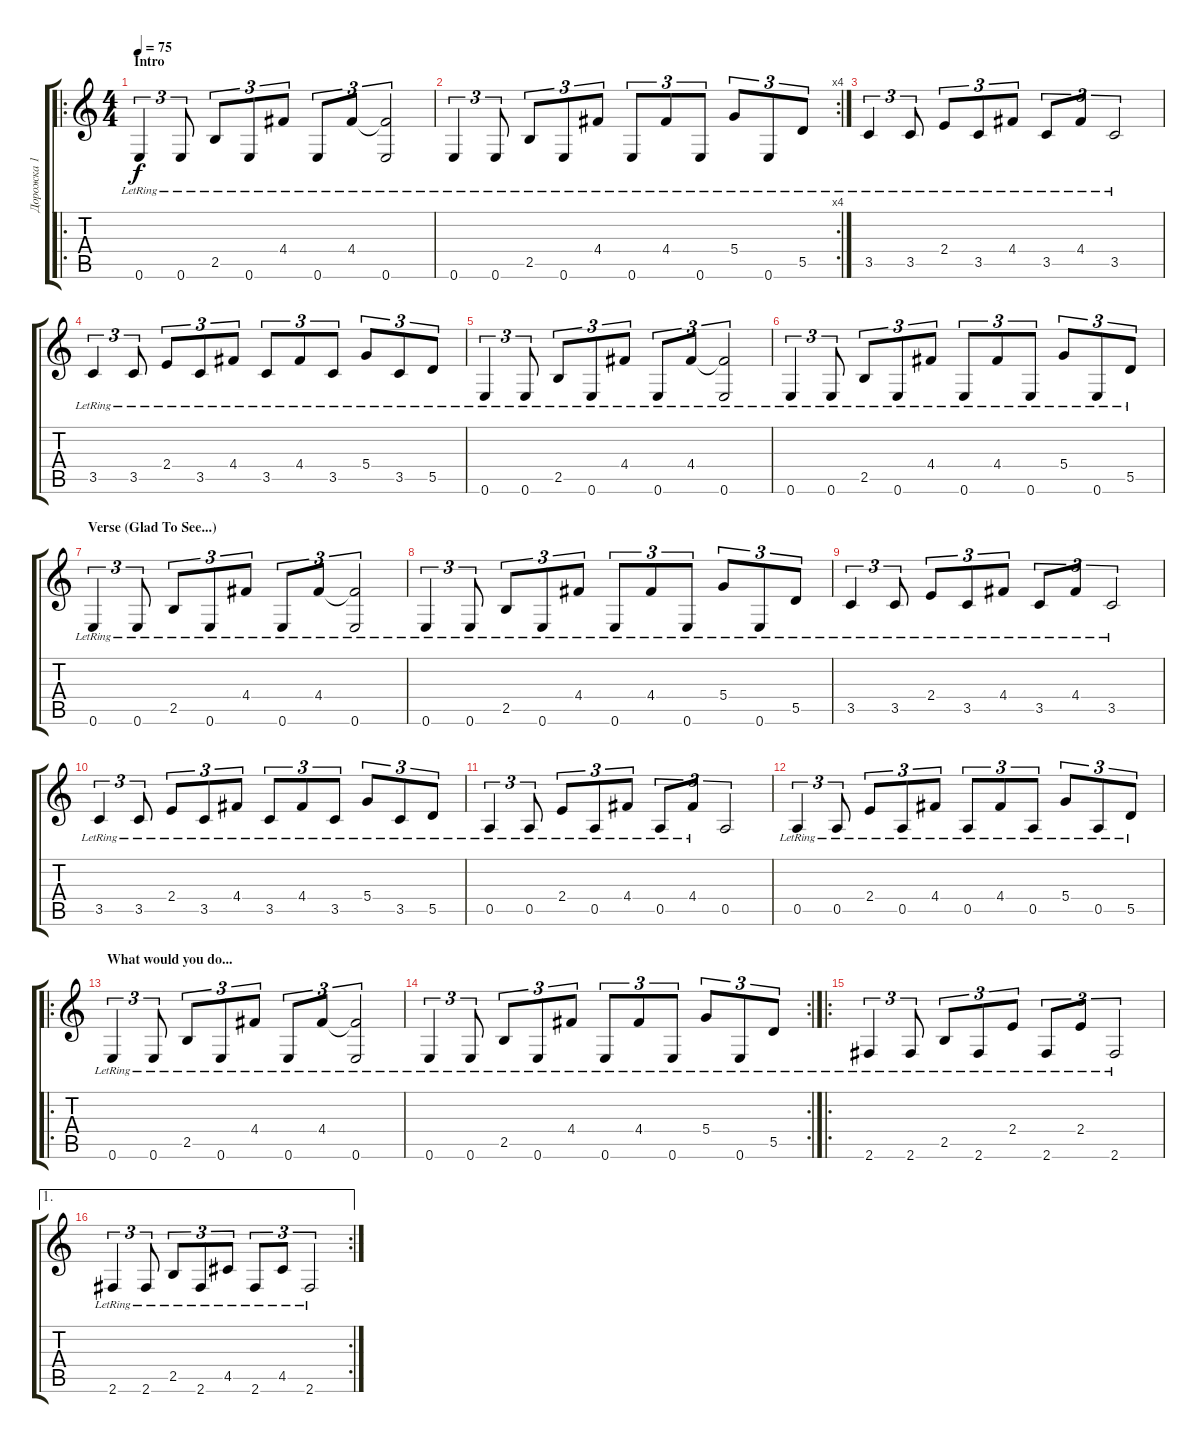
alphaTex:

\track ("Дорожка 1" "Дорожка 1") {instrument electricguitarjazz}
\staff {score tabs}
\tuning (E4 B3 G3 D3 A2 E2) {hide}
\ro
\ts (4 4)
\section ("" "Intro")
\tempo 75
\clef g2
\ks c
0.6{lr}.4{tu (3 2) dy f instrument electricguitarjazz} 0.6{lr}.8{tu (3 2)} 2.5{lr}.8{tu (3 2)} 0.6{lr}.8{tu (3 2)} 4.4{lr}.8{tu (3 2)} 0.6{lr}.8{tu (3 2)} 4.4{lr}.8{tu (3 2)} (4.4{t} 0.6{lr}).2{tu (3 2)} |
\rc 4
0.6{lr}.4{tu (3 2)} 0.6{lr}.8{tu (3 2)} 2.5{lr}.8{tu (3 2)} 0.6{lr}.8{tu (3 2)} 4.4{lr}.8{tu (3 2)} 0.6{lr}.8{tu (3 2)} 4.4{lr}.8{tu (3 2)} 0.6{lr}.8{tu (3 2)} 5.4{lr}.8{tu (3 2)} 0.6{lr}.8{tu (3 2)} 5.5{lr}.8{tu (3 2)} |
3.5{lr}.4{tu (3 2)} 3.5{lr}.8{tu (3 2)} 2.4{lr}.8{tu (3 2)} 3.5{lr}.8{tu (3 2)} 4.4{lr}.8{tu (3 2)} 3.5{lr}.8{tu (3 2)} 4.4{lr}.8{tu (3 2)} 3.5{lr}.2{tu (3 2)} |
3.5{lr}.4{tu (3 2)} 3.5{lr}.8{tu (3 2)} 2.4{lr}.8{tu (3 2)} 3.5{lr}.8{tu (3 2)} 4.4{lr}.8{tu (3 2)} 3.5{lr}.8{tu (3 2)} 4.4{lr}.8{tu (3 2)} 3.5{lr}.8{tu (3 2)} 5.4{lr}.8{tu (3 2)} 3.5{lr}.8{tu (3 2)} 5.5{lr}.8{tu (3 2)} |
0.6{lr}.4{tu (3 2)} 0.6{lr}.8{tu (3 2)} 2.5{lr}.8{tu (3 2)} 0.6{lr}.8{tu (3 2)} 4.4{lr}.8{tu (3 2)} 0.6{lr}.8{tu (3 2)} 4.4{lr}.8{tu (3 2)} (4.4{t} 0.6{lr}).2{tu (3 2)} |
0.6{lr}.4{tu (3 2)} 0.6{lr}.8{tu (3 2)} 2.5{lr}.8{tu (3 2)} 0.6{lr}.8{tu (3 2)} 4.4{lr}.8{tu (3 2)} 0.6{lr}.8{tu (3 2)} 4.4{lr}.8{tu (3 2)} 0.6{lr}.8{tu (3 2)} 5.4{lr}.8{tu (3 2)} 0.6{lr}.8{tu (3 2)} 5.5{lr}.8{tu (3 2)} |
\section ("" "Verse (Glad To See...)")
0.6{lr}.4{tu (3 2)} 0.6{lr}.8{tu (3 2)} 2.5{lr}.8{tu (3 2)} 0.6{lr}.8{tu (3 2)} 4.4{lr}.8{tu (3 2)} 0.6{lr}.8{tu (3 2)} 4.4{lr}.8{tu (3 2)} (4.4{t} 0.6{lr}).2{tu (3 2)} |
0.6{lr}.4{tu (3 2)} 0.6{lr}.8{tu (3 2)} 2.5{lr}.8{tu (3 2)} 0.6{lr}.8{tu (3 2)} 4.4{lr}.8{tu (3 2)} 0.6{lr}.8{tu (3 2)} 4.4{lr}.8{tu (3 2)} 0.6{lr}.8{tu (3 2)} 5.4{lr}.8{tu (3 2)} 0.6{lr}.8{tu (3 2)} 5.5{lr}.8{tu (3 2)} |
3.5{lr}.4{tu (3 2)} 3.5{lr}.8{tu (3 2)} 2.4{lr}.8{tu (3 2)} 3.5{lr}.8{tu (3 2)} 4.4{lr}.8{tu (3 2)} 3.5{lr}.8{tu (3 2)} 4.4{lr}.8{tu (3 2)} 3.5{lr}.2{tu (3 2)} |
3.5{lr}.4{tu (3 2)} 3.5{lr}.8{tu (3 2)} 2.4{lr}.8{tu (3 2)} 3.5{lr}.8{tu (3 2)} 4.4{lr}.8{tu (3 2)} 3.5{lr}.8{tu (3 2)} 4.4{lr}.8{tu (3 2)} 3.5{lr}.8{tu (3 2)} 5.4{lr}.8{tu (3 2)} 3.5{lr}.8{tu (3 2)} 5.5{lr}.8{tu (3 2)} |
0.5{lr}.4{tu (3 2)} 0.5{lr}.8{tu (3 2)} 2.4{lr}.8{tu (3 2)} 0.5{lr}.8{tu (3 2)} 4.4{lr}.8{tu (3 2)} 0.5{lr}.8{tu (3 2)} 4.4{lr}.8{tu (3 2)} 0.5.2{tu (3 2)} |
0.5{lr}.4{tu (3 2)} 0.5{lr}.8{tu (3 2)} 2.4{lr}.8{tu (3 2)} 0.5{lr}.8{tu (3 2)} 4.4{lr}.8{tu (3 2)} 0.5{lr}.8{tu (3 2)} 4.4{lr}.8{tu (3 2)} 0.5{lr}.8{tu (3 2)} 5.4{lr}.8{tu (3 2)} 0.5{lr}.8{tu (3 2)} 5.5{lr}.8{tu (3 2)} |
\ro
\section ("" "What would you do...")
0.6{lr}.4{tu (3 2)} 0.6{lr}.8{tu (3 2)} 2.5{lr}.8{tu (3 2)} 0.6{lr}.8{tu (3 2)} 4.4{lr}.8{tu (3 2)} 0.6{lr}.8{tu (3 2)} 4.4{lr}.8{tu (3 2)} (4.4{t} 0.6{lr}).2{tu (3 2)} |
\rc 2
0.6{lr}.4{tu (3 2)} 0.6{lr}.8{tu (3 2)} 2.5{lr}.8{tu (3 2)} 0.6{lr}.8{tu (3 2)} 4.4{lr}.8{tu (3 2)} 0.6{lr}.8{tu (3 2)} 4.4{lr}.8{tu (3 2)} 0.6{lr}.8{tu (3 2)} 5.4{lr}.8{tu (3 2)} 0.6{lr}.8{tu (3 2)} 5.5{lr}.8{tu (3 2)} |
\ro
2.6{lr}.4{tu (3 2)} 2.6{lr}.8{tu (3 2)} 2.5{lr}.8{tu (3 2)} 2.6{lr}.8{tu (3 2)} 2.4{lr}.8{tu (3 2)} 2.6{lr}.8{tu (3 2)} 2.4{lr}.8{tu (3 2)} 2.6{lr}.2{tu (3 2)} |
\ae 1
\rc 2
2.6{lr}.4{tu (3 2)} 2.6{lr}.8{tu (3 2)} 2.5{lr}.8{tu (3 2)} 2.6{lr}.8{tu (3 2)} 4.5{lr}.8{tu (3 2)} 2.6{lr}.8{tu (3 2)} 4.5{lr}.8{tu (3 2)} 2.6{lr}.2{tu (3 2)}
